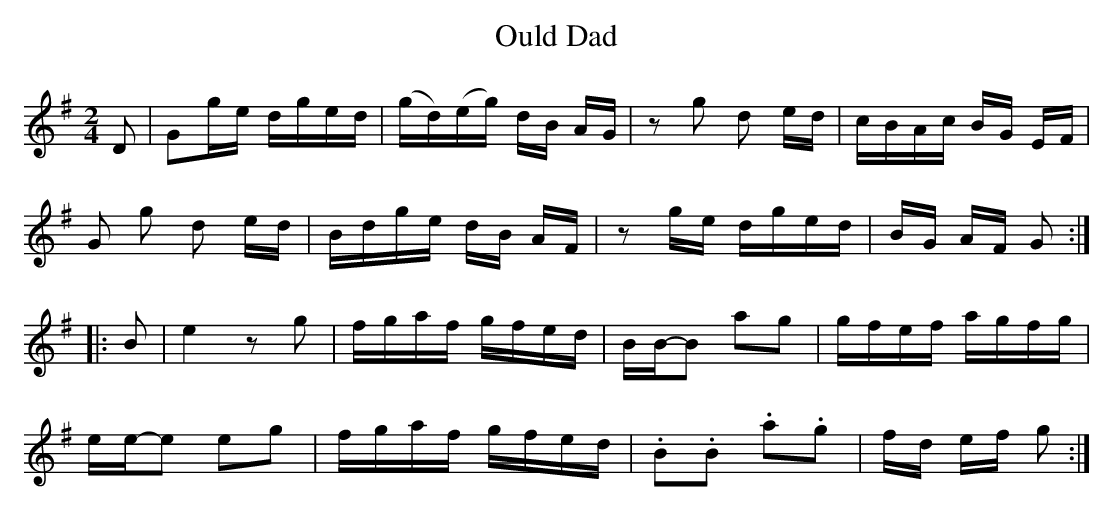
X:1
T:Ould Dad
M:2/4
L:1/8
K:G
D|Gg/e/ d/g/e/d/|(g/d/)(e/g/) d/B/ A/G/|zg d e/d/|c/B/A/c/ B/G/ E/F/|
G g d e/d/|B/d/g/e/ d/B/ A/F/|z g/e/ d/g/e/d/|B/G/ A/F/ G:|
|:B|e2zg|f/g/a/f/ g/f/e/d/|B/B/-B ag|g/f/e/f/ a/g/f/g/|
e/e/-e eg|f/g/a/f/ g/f/e/d/|.B.B .a.g|f/d/ e/f/ g:|]
